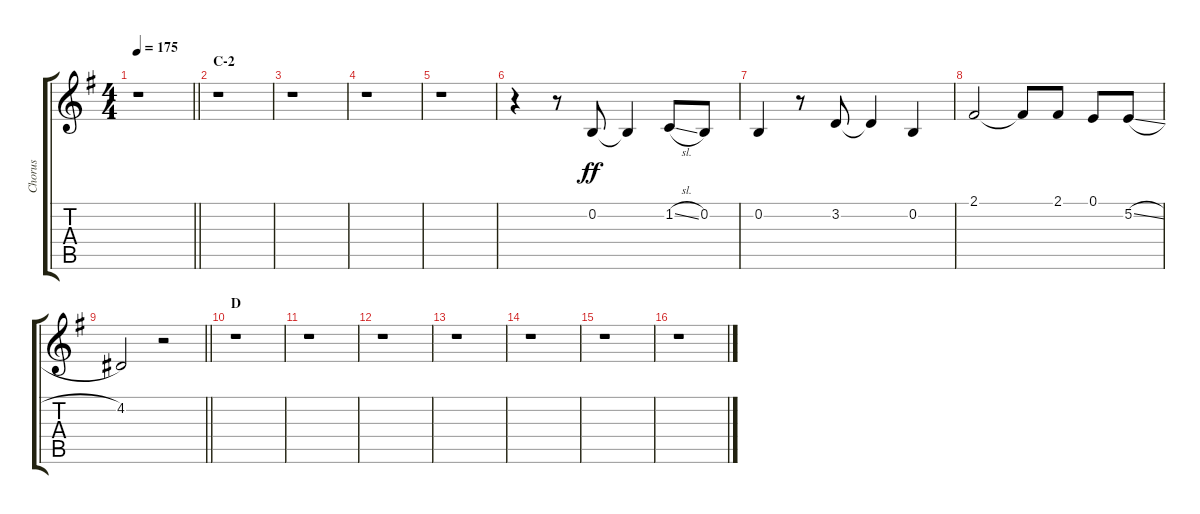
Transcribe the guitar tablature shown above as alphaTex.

\track ("Chorus" "Chorus") {instrument voiceoohs}
\staff {score tabs}
\tuning (E4 B3 G3 D3 A2 E2) {hide}
\ts (4 4)
\tempo 175
\clef g2
\barLineRight lightlight
\ks g
r.1{dy ff} |
\section ("" "C-2")
r.1 |
r.1 |
r.1 |
r.1 |
r.4 r.8 0.2.8 0.2{t}.4 1.2{sl}.8 0.2.8 |
0.2.4 r.8 3.2.8 3.2{t}.4 0.2.4 |
2.1.2 2.1{t}.8 2.1.8 0.1.8 5.2{sl}.8 |
\barLineRight lightlight
4.2.2 r.2 |
\section ("" "D")
r.1 |
r.1 |
r.1 |
r.1 |
r.1 |
r.1 |
r.1
